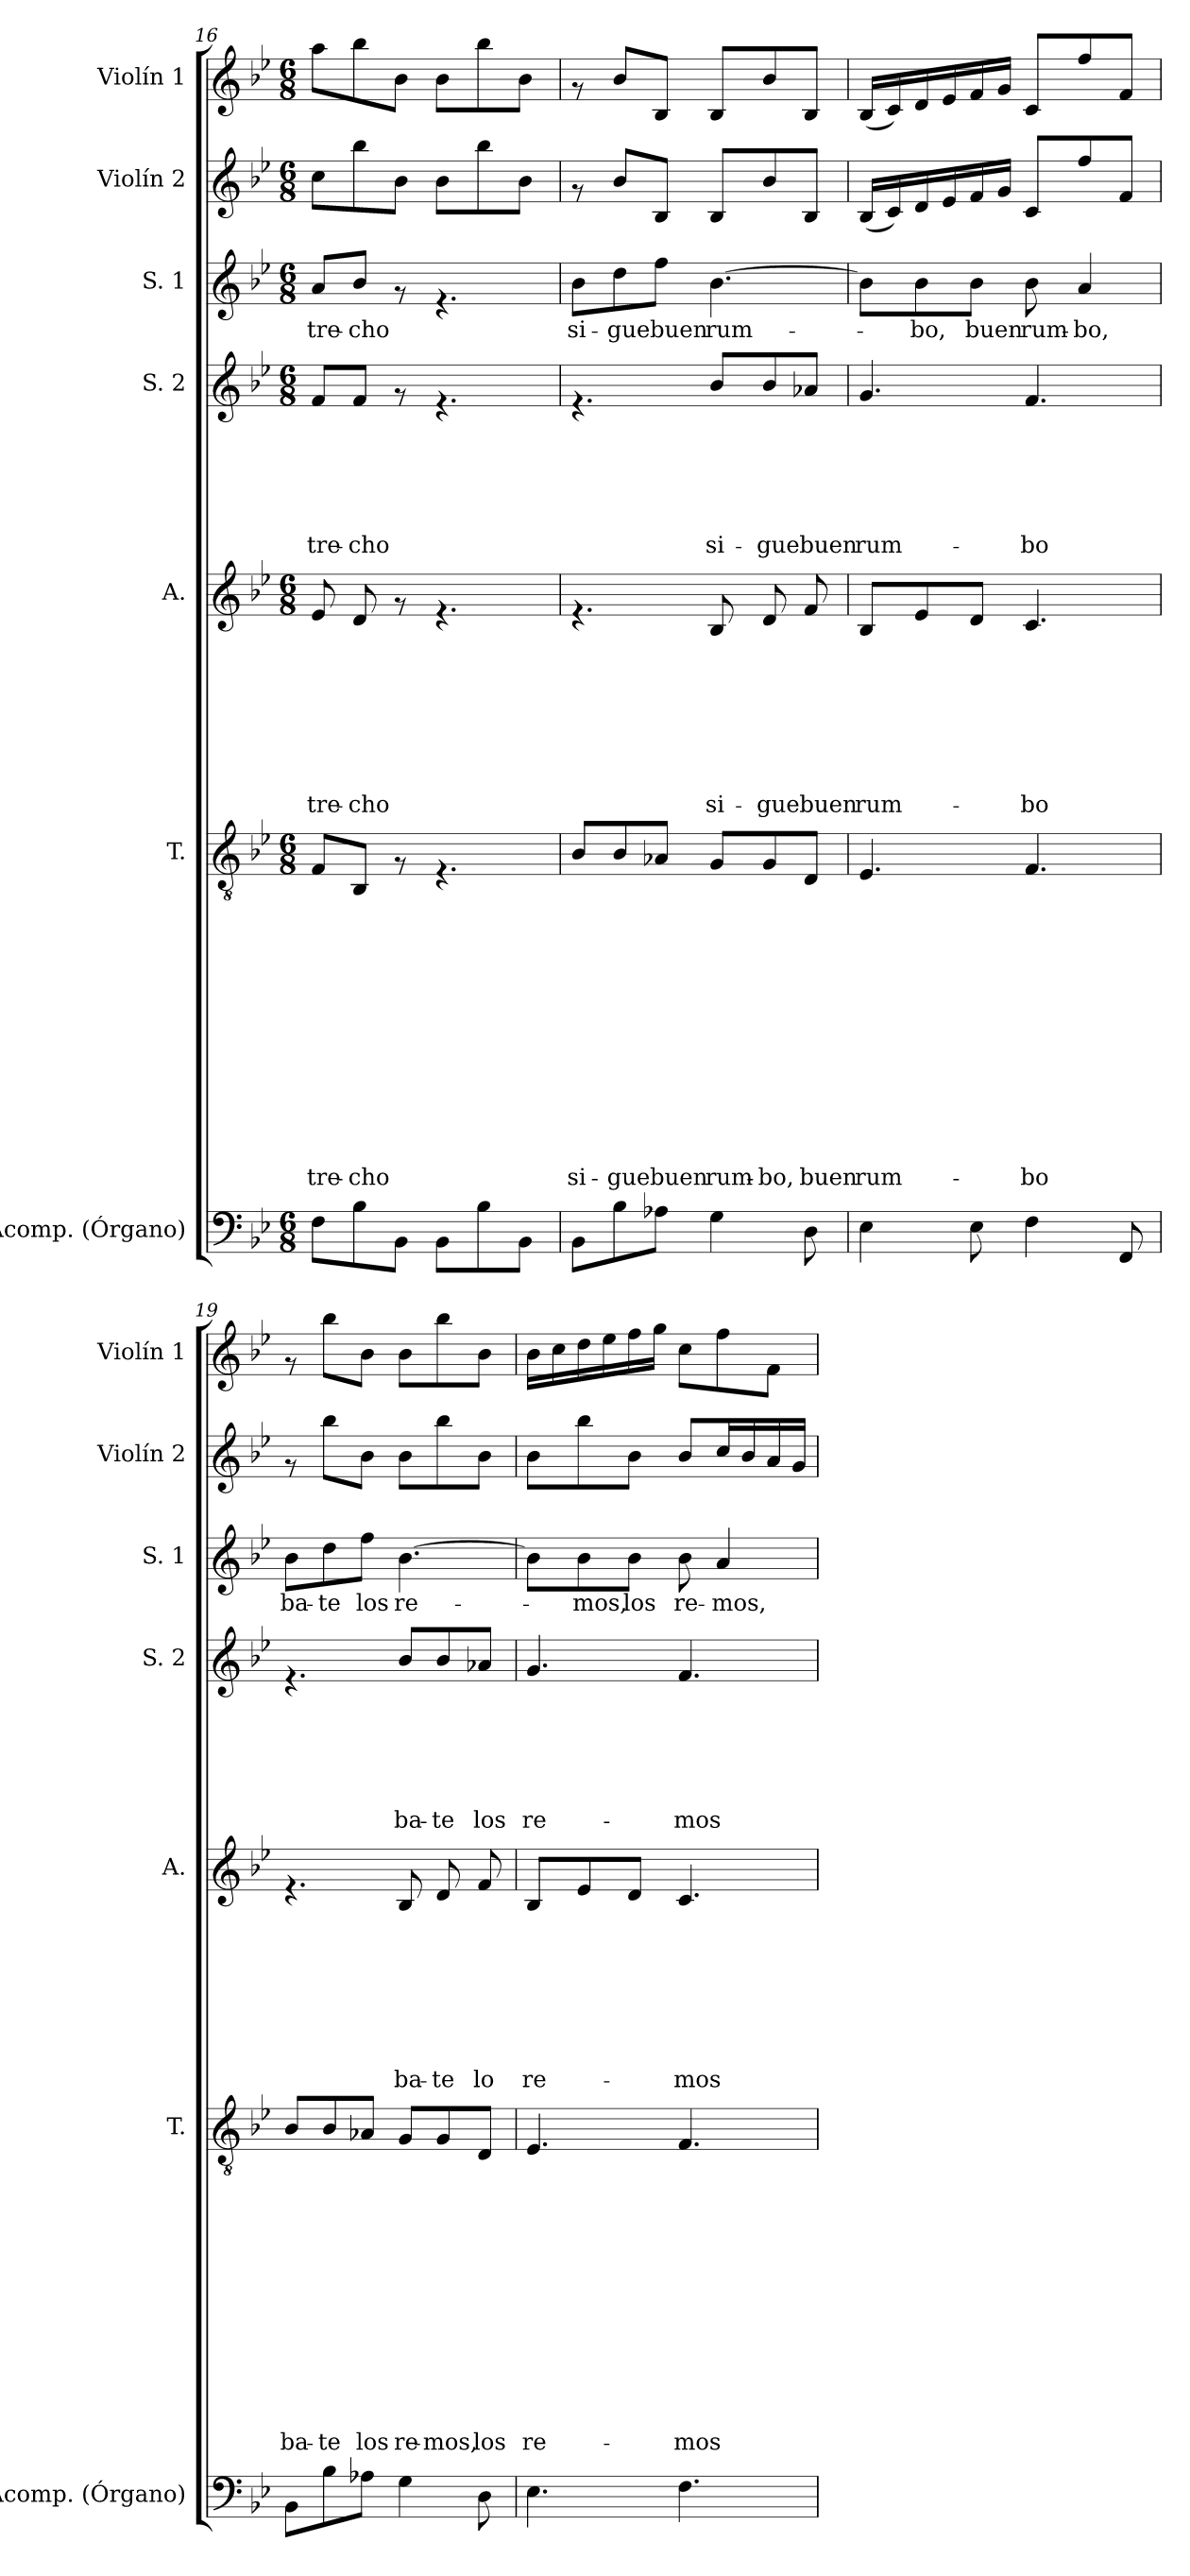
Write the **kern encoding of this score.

**kern	**kern	**text	**text	**text	**text	**text	**text	**text	**text	**text	**text	**text	**text	**text	**kern	**text	**text	**text	**text	**text	**text	**text	**text	**kern	**text	**text	**text	**text	**text	**text	**kern	**text	**kern	**kern
*part7	*part6	*part6	*part6	*part6	*part6	*part6	*part6	*part6	*part6	*part6	*part6	*part6	*part6	*part6	*part5	*part5	*part5	*part5	*part5	*part5	*part5	*part5	*part5	*part4	*part4	*part4	*part4	*part4	*part4	*part4	*part3	*part3	*part2	*part1
*staff7	*staff6	*staff6	*staff6	*staff6	*staff6	*staff6	*staff6	*staff6	*staff6	*staff6	*staff6	*staff6	*staff6	*staff6	*staff5	*staff5	*staff5	*staff5	*staff5	*staff5	*staff5	*staff5	*staff5	*staff4	*staff4	*staff4	*staff4	*staff4	*staff4	*staff4	*staff3	*staff3	*staff2	*staff1
*I"Acomp. (Órgano)	*I"T.	*	*	*	*	*	*	*	*	*	*	*	*	*	*I"A.	*	*	*	*	*	*	*	*	*I"S. 2	*	*	*	*	*	*	*I"S. 1	*	*I"Violín 2	*I"Violín 1
*I'Acomp. (Órgano)	*I'T.	*	*	*	*	*	*	*	*	*	*	*	*	*	*I'A.	*	*	*	*	*	*	*	*	*I'S. 2	*	*	*	*	*	*	*I'S. 1	*	*I'Violín 2	*I'Violín 1
!!LO:PB:g=z
*clefF4	*clefGv2	*	*	*	*	*	*	*	*	*	*	*	*	*	*clefG2	*	*	*	*	*	*	*	*	*clefG2	*	*	*	*	*	*	*clefG2	*	*clefG2	*clefG2
*k[b-e-]	*k[b-e-]	*	*	*	*	*	*	*	*	*	*	*	*	*	*k[b-e-]	*	*	*	*	*	*	*	*	*k[b-e-]	*	*	*	*	*	*	*k[b-e-]	*	*k[b-e-]	*k[b-e-]
*B-:	*B-:	*	*	*	*	*	*	*	*	*	*	*	*	*	*B-:	*	*	*	*	*	*	*	*	*B-:	*	*	*	*	*	*	*B-:	*	*B-:	*B-:
*M6/8	*M6/8	*	*	*	*	*	*	*	*	*	*	*	*	*	*M6/8	*	*	*	*	*	*	*	*	*M6/8	*	*	*	*	*	*	*M6/8	*	*M6/8	*M6/8
=16	=16	=16	=16	=16	=16	=16	=16	=16	=16	=16	=16	=16	=16	=16	=16	=16	=16	=16	=16	=16	=16	=16	=16	=16	=16	=16	=16	=16	=16	=16	=16	=16	=16	=16
!	!	!	!	!	!	!	!	!	!	!	!	!	!	!LO:LY:b	!	!	!	!	!	!	!	!	!LO:LY:b	!	!	!	!	!	!	!LO:LY:b	!	!LO:LY:b	!	!
8F\L	8F/L	.	.	.	.	.	.	.	.	.	.	.	.	-tre-	8e-/	.	.	.	.	.	.	.	-tre-	8f/L	.	.	.	.	.	-tre-	8a/L	-tre-	8cc\L	8aa\L
!	!	!	!	!	!	!	!	!	!	!	!	!	!	!LO:LY:b	!	!	!	!	!	!	!	!	!LO:LY:b	!	!	!	!	!	!	!LO:LY:b	!	!LO:LY:b	!	!
8B-\	8BB-/J	.	.	.	.	.	.	.	.	.	.	.	.	-cho	8d/	.	.	.	.	.	.	.	-cho	8f/J	.	.	.	.	.	-cho	8b-/J	-cho	8bb-\	8bb-\
8BB-\J	8rF	.	.	.	.	.	.	.	.	.	.	.	.	.	8rf	.	.	.	.	.	.	.	.	8rf	.	.	.	.	.	.	8rf	.	8b-\J	8b-\J
8BB-\L	4.rF	.	.	.	.	.	.	.	.	.	.	.	.	.	4.rf	.	.	.	.	.	.	.	.	4.rf	.	.	.	.	.	.	4.rf	.	8b-\L	8b-\L
8B-\	.	.	.	.	.	.	.	.	.	.	.	.	.	.	.	.	.	.	.	.	.	.	.	.	.	.	.	.	.	.	.	.	8bb-\	8bb-\
8BB-\J	.	.	.	.	.	.	.	.	.	.	.	.	.	.	.	.	.	.	.	.	.	.	.	.	.	.	.	.	.	.	.	.	8b-\J	8b-\J
=17	=17	=17	=17	=17	=17	=17	=17	=17	=17	=17	=17	=17	=17	=17	=17	=17	=17	=17	=17	=17	=17	=17	=17	=17	=17	=17	=17	=17	=17	=17	=17	=17	=17	=17
!	!	!	!	!	!	!	!	!	!	!	!	!	!	!LO:LY:b	!	!	!	!	!	!	!	!	!	!	!	!	!	!	!	!	!	!LO:LY:b	!	!
8BB-\L	8B-/L	.	.	.	.	.	.	.	.	.	.	.	.	si-	4.rf	.	.	.	.	.	.	.	.	4.rf	.	.	.	.	.	.	8b-\L	si-	8rf	8rf
!	!	!	!	!	!	!	!	!	!	!	!	!	!	!LO:LY:b	!	!	!	!	!	!	!	!	!	!	!	!	!	!	!	!	!	!LO:LY:b	!	!
8B-\	8B-/	.	.	.	.	.	.	.	.	.	.	.	.	-gue	.	.	.	.	.	.	.	.	.	.	.	.	.	.	.	.	8dd\	-gue	8b-/L	8b-/L
!	!	!	!	!	!	!	!	!	!	!	!	!	!	!LO:LY:b	!	!	!	!	!	!	!	!	!	!	!	!	!	!	!	!	!	!LO:LY:b	!	!
8A-X\J	8A-X/J	.	.	.	.	.	.	.	.	.	.	.	.	buen	.	.	.	.	.	.	.	.	.	.	.	.	.	.	.	.	8ff\J	buen	8B-/J	8B-/J
!	!	!	!	!	!	!	!	!	!	!	!	!	!	!LO:LY:b	!	!	!	!	!	!	!	!	!LO:LY:b	!	!	!	!	!	!	!LO:LY:b	!	!LO:LY:b	!	!
4G\	8G/L	.	.	.	.	.	.	.	.	.	.	.	.	rum-	8B-/	.	.	.	.	.	.	.	si-	8b-/L	.	.	.	.	.	si-	[>4.b-\	rum-	8B-/L	8B-/L
!	!	!	!	!	!	!	!	!	!	!	!	!	!	!LO:LY:b	!	!	!	!	!	!	!	!	!LO:LY:b	!	!	!	!	!	!	!LO:LY:b	!	!	!	!
.	8G/	.	.	.	.	.	.	.	.	.	.	.	.	-bo,	8d/	.	.	.	.	.	.	.	-gue	8b-/	.	.	.	.	.	-gue	.	.	8b-/	8b-/
!	!	!	!	!	!	!	!	!	!	!	!	!	!	!LO:LY:b	!	!	!	!	!	!	!	!	!LO:LY:b	!	!	!	!	!	!	!LO:LY:b	!	!	!	!
8D\	8D/J	.	.	.	.	.	.	.	.	.	.	.	.	buen	8f/	.	.	.	.	.	.	.	buen	8a-X/J	.	.	.	.	.	buen	.	.	8B-/J	8B-/J
=18	=18	=18	=18	=18	=18	=18	=18	=18	=18	=18	=18	=18	=18	=18	=18	=18	=18	=18	=18	=18	=18	=18	=18	=18	=18	=18	=18	=18	=18	=18	=18	=18	=18	=18
!	!	!	!	!	!	!	!	!	!	!	!	!	!	!LO:LY:b	!	!	!	!	!	!	!	!	!LO:LY:b	!	!	!	!	!	!	!LO:LY:b	!	!	!	!
4E-\	4.E-/	.	.	.	.	.	.	.	.	.	.	.	.	rum-	8B-/L	.	.	.	.	.	.	.	rum-	4.g/	.	.	.	.	.	rum-	8b-\L]	.	(>16B-/LL	(>16B-/LL
.	.	.	.	.	.	.	.	.	.	.	.	.	.	.	.	.	.	.	.	.	.	.	.	.	.	.	.	.	.	.	.	.	16c/)	16c/)
!	!	!	!	!	!	!	!	!	!	!	!	!	!	!	!	!	!	!	!	!	!	!	!	!	!	!	!	!	!	!	!	!LO:LY:b	!	!
.	.	.	.	.	.	.	.	.	.	.	.	.	.	.	8e-/	.	.	.	.	.	.	.	.	.	.	.	.	.	.	.	8b-\	-bo,	16d/	16d/
.	.	.	.	.	.	.	.	.	.	.	.	.	.	.	.	.	.	.	.	.	.	.	.	.	.	.	.	.	.	.	.	.	16e-/	16e-/
!	!	!	!	!	!	!	!	!	!	!	!	!	!	!	!	!	!	!	!	!	!	!	!	!	!	!	!	!	!	!	!	!LO:LY:b	!	!
8E-\	.	.	.	.	.	.	.	.	.	.	.	.	.	.	8d/J	.	.	.	.	.	.	.	.	.	.	.	.	.	.	.	8b-\J	buen	16f/	16f/
.	.	.	.	.	.	.	.	.	.	.	.	.	.	.	.	.	.	.	.	.	.	.	.	.	.	.	.	.	.	.	.	.	16g/JJ	16g/JJ
!	!	!	!	!	!	!	!	!	!	!	!	!	!	!LO:LY:b	!	!	!	!	!	!	!	!	!LO:LY:b	!	!	!	!	!	!	!LO:LY:b	!	!LO:LY:b	!	!
4F\	4.F/	.	.	.	.	.	.	.	.	.	.	.	.	-bo	4.c/	.	.	.	.	.	.	.	-bo	4.f/	.	.	.	.	.	-bo	8b-\	rum-	8c/L	8c/L
!	!	!	!	!	!	!	!	!	!	!	!	!	!	!	!	!	!	!	!	!	!	!	!	!	!	!	!	!	!	!	!	!LO:LY:b	!	!
.	.	.	.	.	.	.	.	.	.	.	.	.	.	.	.	.	.	.	.	.	.	.	.	.	.	.	.	.	.	.	4a/	-bo,	8ff/	8ff/
8FF/	.	.	.	.	.	.	.	.	.	.	.	.	.	.	.	.	.	.	.	.	.	.	.	.	.	.	.	.	.	.	.	.	8f/J	8f/J
=19	=19	=19	=19	=19	=19	=19	=19	=19	=19	=19	=19	=19	=19	=19	=19	=19	=19	=19	=19	=19	=19	=19	=19	=19	=19	=19	=19	=19	=19	=19	=19	=19	=19	=19
!	!	!	!	!	!	!	!	!	!	!	!	!	!	!LO:LY:b	!	!	!	!	!	!	!	!	!	!	!	!	!	!	!	!	!	!LO:LY:b	!	!
8BB-\L	8B-/L	.	.	.	.	.	.	.	.	.	.	.	.	ba-	4.rf	.	.	.	.	.	.	.	.	4.rf	.	.	.	.	.	.	8b-\L	ba-	8rf	8rf
!	!	!	!	!	!	!	!	!	!	!	!	!	!	!LO:LY:b	!	!	!	!	!	!	!	!	!	!	!	!	!	!	!	!	!	!LO:LY:b	!	!
8B-\	8B-/	.	.	.	.	.	.	.	.	.	.	.	.	-te	.	.	.	.	.	.	.	.	.	.	.	.	.	.	.	.	8dd\	-te	8bb-\L	8bb-\L
!	!	!	!	!	!	!	!	!	!	!	!	!	!	!LO:LY:b	!	!	!	!	!	!	!	!	!	!	!	!	!	!	!	!	!	!LO:LY:b	!	!
8A-X\J	8A-X/J	.	.	.	.	.	.	.	.	.	.	.	.	los	.	.	.	.	.	.	.	.	.	.	.	.	.	.	.	.	8ff\J	los	8b-\J	8b-\J
!	!	!	!	!	!	!	!	!	!	!	!	!	!	!LO:LY:b	!	!	!	!	!	!	!	!	!LO:LY:b	!	!	!	!	!	!	!LO:LY:b	!	!LO:LY:b	!	!
4G\	8G/L	.	.	.	.	.	.	.	.	.	.	.	.	re-	8B-/	.	.	.	.	.	.	.	ba-	8b-/L	.	.	.	.	.	ba-	[<4.b-\	re-	8b-\L	8b-\L
!	!	!	!	!	!	!	!	!	!	!	!	!	!	!LO:LY:b	!	!	!	!	!	!	!	!	!LO:LY:b	!	!	!	!	!	!	!LO:LY:b	!	!	!	!
.	8G/	.	.	.	.	.	.	.	.	.	.	.	.	-mos,	8d/	.	.	.	.	.	.	.	-te	8b-/	.	.	.	.	.	-te	.	.	8bb-\	8bb-\
!	!	!	!	!	!	!	!	!	!	!	!	!	!	!LO:LY:b	!	!	!	!	!	!	!	!	!LO:LY:b	!	!	!	!	!	!	!LO:LY:b	!	!	!	!
8D\	8D/J	.	.	.	.	.	.	.	.	.	.	.	.	los	8f/	.	.	.	.	.	.	.	lo	8a-X/J	.	.	.	.	.	los	.	.	8b-\J	8b-\J
!!LO:LB:g=z
=20	=20	=20	=20	=20	=20	=20	=20	=20	=20	=20	=20	=20	=20	=20	=20	=20	=20	=20	=20	=20	=20	=20	=20	=20	=20	=20	=20	=20	=20	=20	=20	=20	=20	=20
!	!	!	!	!	!	!	!	!	!	!	!	!	!	!LO:LY:b	!	!	!	!	!	!	!	!	!LO:LY:b	!	!	!	!	!	!	!LO:LY:b	!	!	!	!
4.E-\	4.E-/	.	.	.	.	.	.	.	.	.	.	.	.	re-	8B-/L	.	.	.	.	.	.	.	re-	4.g/	.	.	.	.	.	re-	8b-\L]	.	8b-\L	16b-\LL
.	.	.	.	.	.	.	.	.	.	.	.	.	.	.	.	.	.	.	.	.	.	.	.	.	.	.	.	.	.	.	.	.	.	16cc\
!	!	!	!	!	!	!	!	!	!	!	!	!	!	!	!	!	!	!	!	!	!	!	!	!	!	!	!	!	!	!	!	!LO:LY:b	!	!
.	.	.	.	.	.	.	.	.	.	.	.	.	.	.	8e-/	.	.	.	.	.	.	.	.	.	.	.	.	.	.	.	8b-\	-mos,	8bb-\	16dd\
.	.	.	.	.	.	.	.	.	.	.	.	.	.	.	.	.	.	.	.	.	.	.	.	.	.	.	.	.	.	.	.	.	.	16ee-\
!	!	!	!	!	!	!	!	!	!	!	!	!	!	!	!	!	!	!	!	!	!	!	!	!	!	!	!	!	!	!	!	!LO:LY:b	!	!
.	.	.	.	.	.	.	.	.	.	.	.	.	.	.	8d/J	.	.	.	.	.	.	.	.	.	.	.	.	.	.	.	8b-\J	los	8b-\J	16ff\
.	.	.	.	.	.	.	.	.	.	.	.	.	.	.	.	.	.	.	.	.	.	.	.	.	.	.	.	.	.	.	.	.	.	16gg\JJ
!	!	!	!	!	!	!	!	!	!	!	!	!	!	!LO:LY:b	!	!	!	!	!	!	!	!	!LO:LY:b	!	!	!	!	!	!	!LO:LY:b	!	!LO:LY:b	!	!
4.F\	4.F/	.	.	.	.	.	.	.	.	.	.	.	.	-mos	4.c/	.	.	.	.	.	.	.	-mos	4.f/	.	.	.	.	.	-mos	8b-\	re-	8b-/L	8cc\L
!	!	!	!	!	!	!	!	!	!	!	!	!	!	!	!	!	!	!	!	!	!	!	!	!	!	!	!	!	!	!	!	!LO:LY:b	!	!
.	.	.	.	.	.	.	.	.	.	.	.	.	.	.	.	.	.	.	.	.	.	.	.	.	.	.	.	.	.	.	4a/	-mos,	16cc/L	8ff\
.	.	.	.	.	.	.	.	.	.	.	.	.	.	.	.	.	.	.	.	.	.	.	.	.	.	.	.	.	.	.	.	.	16b-/	.
.	.	.	.	.	.	.	.	.	.	.	.	.	.	.	.	.	.	.	.	.	.	.	.	.	.	.	.	.	.	.	.	.	16a/	8f\J
.	.	.	.	.	.	.	.	.	.	.	.	.	.	.	.	.	.	.	.	.	.	.	.	.	.	.	.	.	.	.	.	.	16g/JJ	.
=	=	=	=	=	=	=	=	=	=	=	=	=	=	=	=	=	=	=	=	=	=	=	=	=	=	=	=	=	=	=	=	=	=	=
*-	*-	*-	*-	*-	*-	*-	*-	*-	*-	*-	*-	*-	*-	*-	*-	*-	*-	*-	*-	*-	*-	*-	*-	*-	*-	*-	*-	*-	*-	*-	*-	*-	*-	*-
